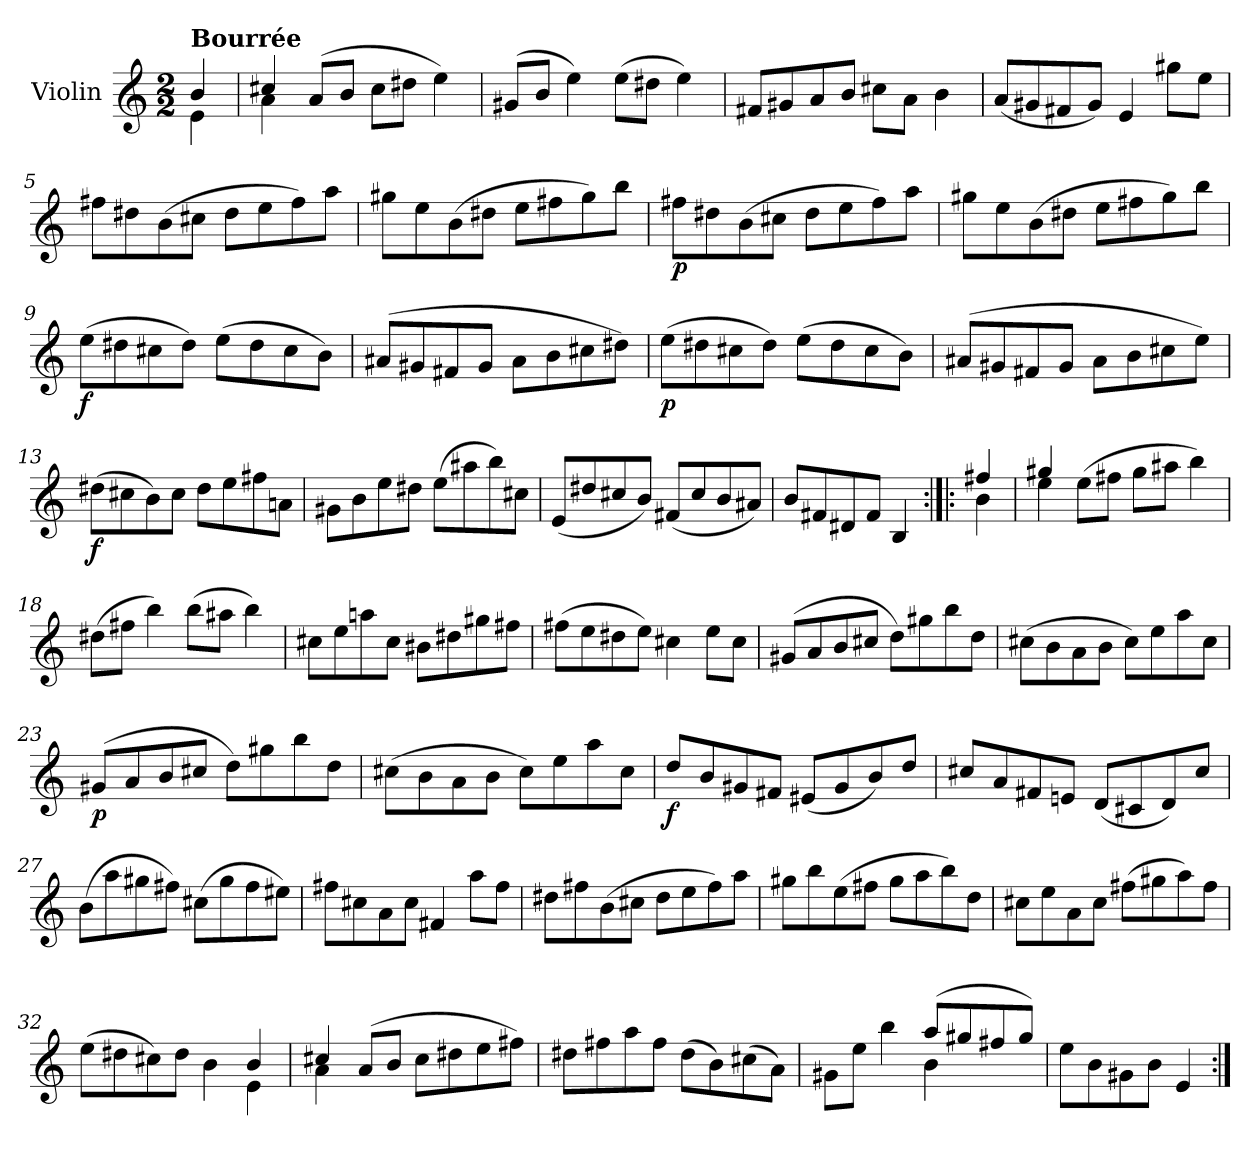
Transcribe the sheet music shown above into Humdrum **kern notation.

**kern	**dynam
*part1	*part1
*staff1	*staff1
*I"Violin	*
*I'Vln.	*
*clefG2	*
*k[]	*
*M2/2	*
=	=
*^	*
!LO:TX:a:B:t=Bourrée	!	!
4b/	4e\	.
=1	=1	=1
4cc#X/	4a\	.
(>8a/L	4ryy	.
8b/J	.	.
8cc#\L	2ryy	.
8dd#X\J	.	.
4ee\)	.	.
*v	*v	*
=2	=2
(>8g#X/L	.
8b/J	.
4ee\)	.
(>8ee\L	.
8dd#X\J	.
4ee\)	.
=3	=3
8f#X/L	.
8g#X/	.
8a/	.
8b/J	.
8cc#X\L	.
8a\J	.
4b\	.
=4	=4
(<8a/L	.
8g#X/	.
8f#X/	.
8g#/J)	.
4e/	.
8gg#X\L	.
8ee\J	.
=5	=5
8ff#X\L	.
8dd#X\	.
(>8b\	.
8cc#X\J	.
8dd#\L	.
8ee\	.
8ff#\)	.
8aa\J	.
=6	=6
8gg#X\L	.
8ee\	.
(>8b\	.
8dd#X\J	.
8ee\L	.
8ff#X\	.
8gg#\)	.
8bb\J	.
=7	=7
!	!LO:DY:b
8ff#X\L	p
8dd#X\	.
(>8b\	.
8cc#X\J	.
8dd#\L	.
8ee\	.
8ff#\)	.
8aa\J	.
=8	=8
8gg#X\L	.
8ee\	.
(>8b\	.
8dd#X\J	.
8ee\L	.
8ff#X\	.
8gg#\)	.
8bb\J	.
=9	=9
!	!LO:DY:b
(>8ee\L	f
8dd#X\	.
8cc#X\	.
8dd#\J)	.
(>8ee\L	.
8dd#\	.
8cc#\	.
8b\J)	.
=10	=10
(>8a#X/L	.
8g#X/	.
8f#X/	.
8g#/J	.
8a#\L	.
8b\	.
8cc#X\	.
8dd#X\J)	.
=11	=11
!	!LO:DY:b
(>8ee\L	p
8dd#X\	.
8cc#X\	.
8dd#\J)	.
(>8ee\L	.
8dd#\	.
8cc#\	.
8b\J)	.
=12	=12
(>8a#X/L	.
8g#X/	.
8f#X/	.
8g#/J	.
8a#\L	.
8b\	.
8cc#X\	.
8ee\J)	.
=13	=13
!	!LO:DY:b
(>8dd#X\L	f
8cc#X\	.
8b\)	.
8cc#\J	.
8dd#\L	.
8ee\	.
8ff#X\	.
8an\J	.
=14	=14
8g#X\L	.
8b\	.
8ee\	.
8dd#X\J	.
(>8ee\L	.
8aa#X\	.
8bb\)	.
8cc#X\J	.
=15	=15
(<8e/L	.
8dd#X/	.
8cc#X/	.
8b/J)	.
(<8f#X/L	.
8cc#/	.
8b/	.
8a#X/J)	.
=16	=16
8b/L	.
8f#X/	.
8d#X/	.
8f#/J	.
4B/	.
=16X1:|!|:	=16X1:|!|:
*^	*
4ff#X/	4b\	.
=17	=17	=17
4gg#X/	4ee\	.
(>8ee\L	4ryy	.
8ff#X\J	.	.
8gg#\L	2ryy	.
8aa#X\J	.	.
4bb\)	.	.
*v	*v	*
=18	=18
(>8dd#X\L	.
8ff#X\J	.
4bb\)	.
(>8bb\L	.
8aa#X\J	.
4bb\)	.
=19	=19
8cc#X\L	.
8ee\	.
8aan\	.
8cc#\J	.
8b#X\L	.
8dd#X\	.
8gg#X\	.
8ff#X\J	.
=20	=20
(>8ff#X\L	.
8ee\	.
8dd#X\	.
8ee\J)	.
4cc#X\	.
8ee\L	.
8cc#\J	.
=21	=21
(<8g#X/L	.
8a/	.
8b/	.
8cc#X/J	.
8dd\L)	.
8gg#X\	.
8bb\	.
8dd\J	.
=22	=22
(>8cc#X\L	.
8b\	.
8a\	.
8b\J	.
8cc#\L)	.
8ee\	.
8aa\	.
8cc#\J	.
=23	=23
!	!LO:DY:b
(<8g#X/L	p
8a/	.
8b/	.
8cc#X/J	.
8dd\L)	.
8gg#X\	.
8bb\	.
8dd\J	.
=24	=24
(>8cc#X\L	.
8b\	.
8a\	.
8b\J	.
8cc#\L)	.
8ee\	.
8aa\	.
8cc#\J	.
=25	=25
!	!LO:DY:b
8dd/L	f
8b/	.
8g#X/	.
8f#X/J	.
(<8e#X/L	.
8g#/	.
8b/)	.
8dd/J	.
=26	=26
8cc#X/L	.
8a/	.
8f#X/	.
8en/J	.
(<8d/L	.
8c#X/	.
8d/)	.
8cc#/J	.
=27	=27
(>8b\L	.
8aa\	.
8gg#X\	.
8ff#X\J)	.
(>8cc#X\L	.
8gg#\	.
8ff#\	.
8ee#X\J)	.
=28	=28
8ff#X\L	.
8cc#X\	.
8a\	.
8cc#\J	.
4f#X/	.
8aa\L	.
8ff#\J	.
=29	=29
8dd#X\L	.
8ff#X\	.
(>8b\	.
8cc#X\J	.
8dd#\L	.
8ee\	.
8ff#\)	.
8aa\J	.
=30	=30
8gg#X\L	.
8bb\	.
(>8ee\	.
8ff#X\J	.
8gg#\L	.
8aa\	.
8bb\)	.
8dd\J	.
=31	=31
8cc#X\L	.
8ee\	.
8a\	.
8cc#\J	.
(>8ff#X\L	.
8gg#X\	.
8aa\)	.
8ff#\J	.
=32	=32
*^	*
(>8ee\L	2ryy	.
8dd#X\	.	.
8cc#X\)	.	.
8dd#\J	.	.
4b\	4ryy	.
4b/	4e\	.
=33	=33	=33
4cc#X/	4a\	.
(>8a/L	4ryy	.
8b/J	.	.
8cc#\L	2ryy	.
8dd#X\	.	.
8ee\	.	.
8ff#X\J)	.	.
*v	*v	*
=34	=34
8dd#X\L	.
8ff#X\	.
8aa\	.
8ff#\J	.
(>8dd#\L	.
8b\)	.
(>8cc#X\	.
8a\J)	.
=35	=35
*^	*
8g#X\L	2ryy	.
8ee\J	.	.
4bb\	.	.
(>8aa/L	4b\	.
8gg#X/	.	.
8ff#X/	4ryy	.
8gg#/J)	.	.
*v	*v	*
=36	=36
8ee\L	.
8b\	.
8g#X\	.
8b\J	.
4e/	.
=:|!	=:|!
*-	*-
